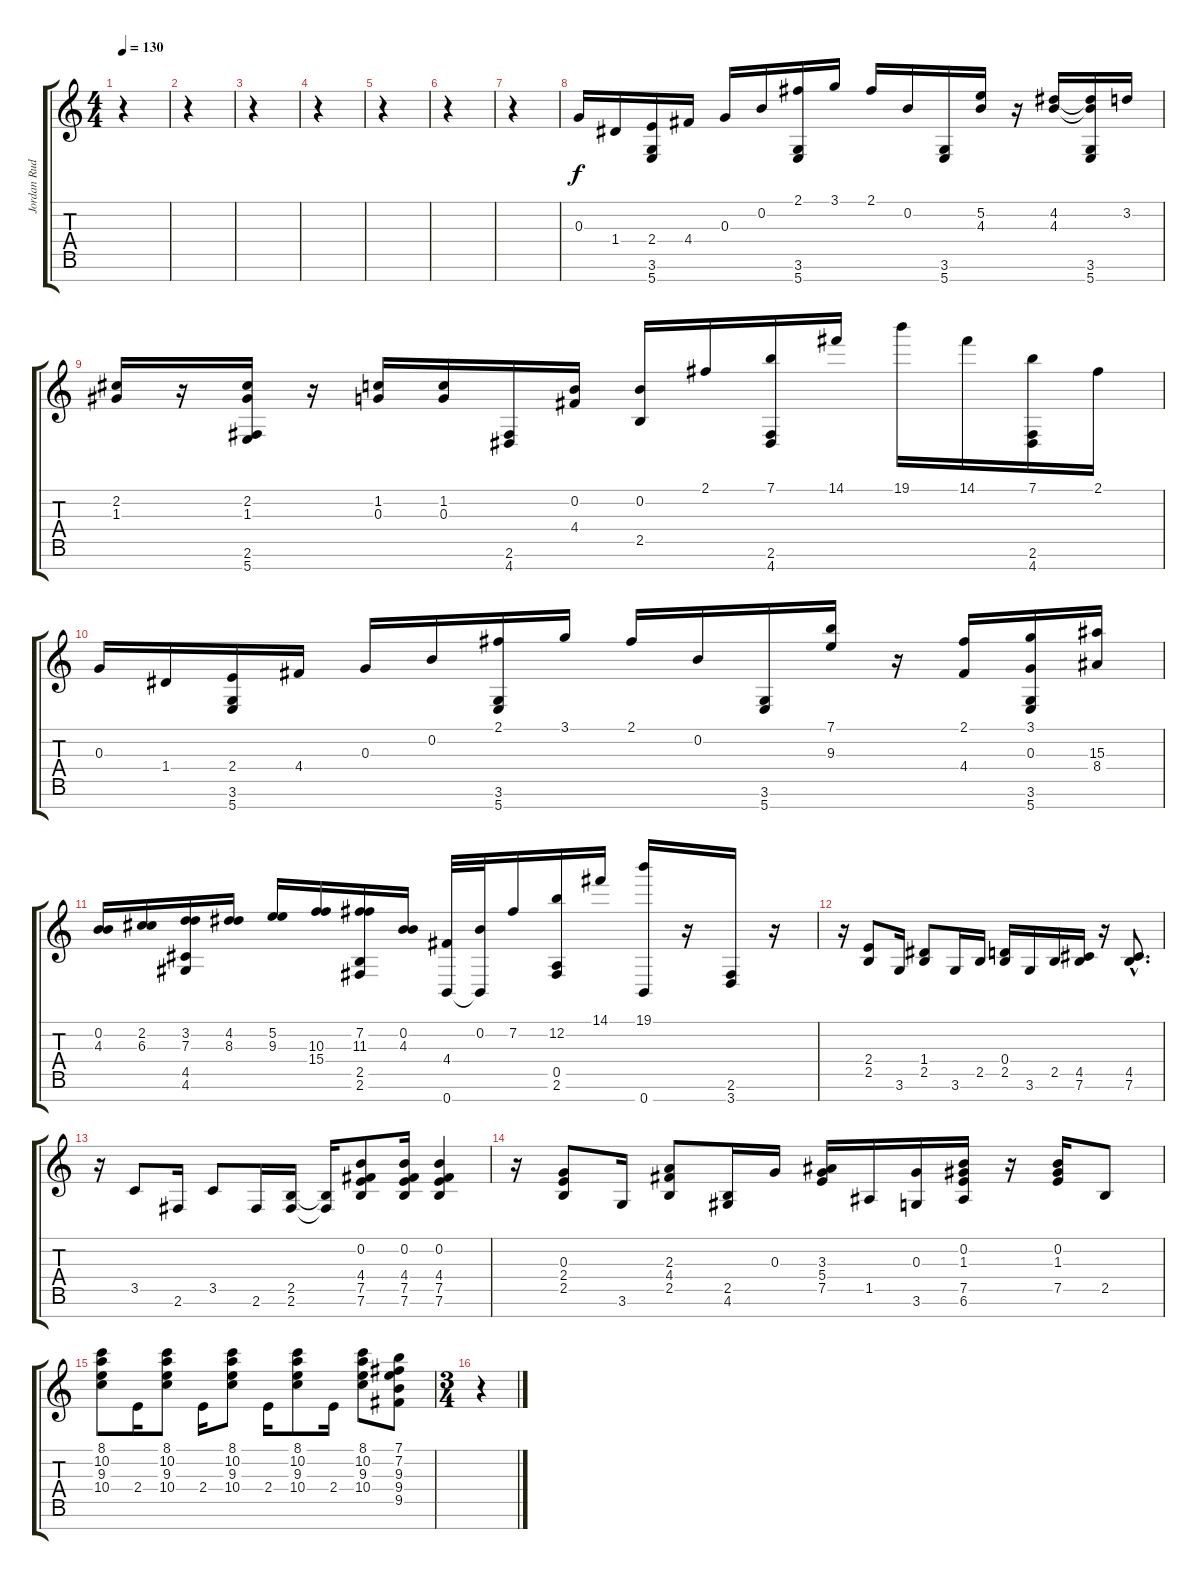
\track ("Jordan Rudess Piano" "Jordan Rud") {instrument honkytonkpiano}
\staff {score tabs}
\tuning (E5 B4 G4 D4 A3 E3 B2) {hide}
\ts (4 4)
\tempo 130
\clef g2
\ks c
r.4{dy f} |
r.4 |
r.4 |
r.4 |
r.4 |
r.4 |
r.4{volume 16 instrument honkytonkpiano} |
0.3.16{volume 16 instrument honkytonkpiano} 1.4.16 (2.4 3.6 5.7).16 4.4.16 0.3.16 0.2.16 (2.1 3.6 5.7).16 3.1.16 2.1.16 0.2.16 (3.6 5.7).16 (5.2 4.3).16 r.16 (4.2 4.3).16 (4.2{t} 4.3{t} 3.6 5.7).16 3.2.16 |
(2.2 1.3).16 r.16 (2.2 1.3 2.6 5.7).16 r.16 (1.2 0.3).16 (1.2 0.3).16 (2.6 4.7).16 (0.2 4.4).16 (0.2 2.5).16 2.1.16 (7.1 2.6 4.7).16 14.1.16 19.1.16 14.1.16 (7.1 2.6 4.7).16 2.1.16 |
0.3.16 1.4.16 (2.4 3.6 5.7).16 4.4.16 0.3.16 0.2.16 (2.1 3.6 5.7).16 3.1.16 2.1.16 0.2.16 (3.6 5.7).16 (7.1 9.3).16 r.16 (2.1 4.4).16 (3.1 0.3 3.6 5.7).16 (15.3 8.4).16 |
(0.2 4.3).16 (2.2 6.3).16 (3.2 7.3 4.5 4.6).16 (4.2 8.3).16 (5.2 9.3).16 (10.3 15.4).16 (7.2 11.3 2.5 2.6).16 (0.2 4.3).16 (4.4 0.7).32 (0.2 0.7{t}).32 7.2.16 (12.2 0.5 2.6).16 14.1.16 (19.1 0.7).16 r.16 (2.6 3.7).16 r.16 |
r.16 (2.4 2.5).8 3.6.16 (1.4 2.5).8 3.6.16 2.5.16 (0.4 2.5).16 3.6.16 2.5.16 (4.5 7.6).16 r.16 (4.5{hac} 7.6{hac}).8{d} |
r.16 3.5.8 2.6.16 3.5.8 2.6.16 (2.5 2.6).16 (2.5{t} 2.6{t}).16 (0.2 4.4 7.5 7.6).8 (0.2 4.4 7.5 7.6).16 (0.2 4.4 7.5 7.6).4 |
r.16 (0.3 2.4 2.5).8 3.6.16 (2.3 4.4 2.5).8 (2.5 4.6).16 0.3.16 (3.3 5.4 7.5).16 1.5.16 (0.3 3.6).16 (0.2 1.3 7.5 6.6).16 r.16 (0.2 1.3 7.5).16 2.5.8 |
(8.1 10.2 9.3 10.4).8 2.4.16 (8.1 10.2 9.3 10.4).8 2.4.16 (8.1 10.2 9.3 10.4).8 2.4.16 (8.1 10.2 9.3 10.4).8 2.4.16 (8.1 10.2 9.3 10.4).8 (7.1 7.2 9.3 9.4 9.5).8 |
\ts (3 4)
r.4
